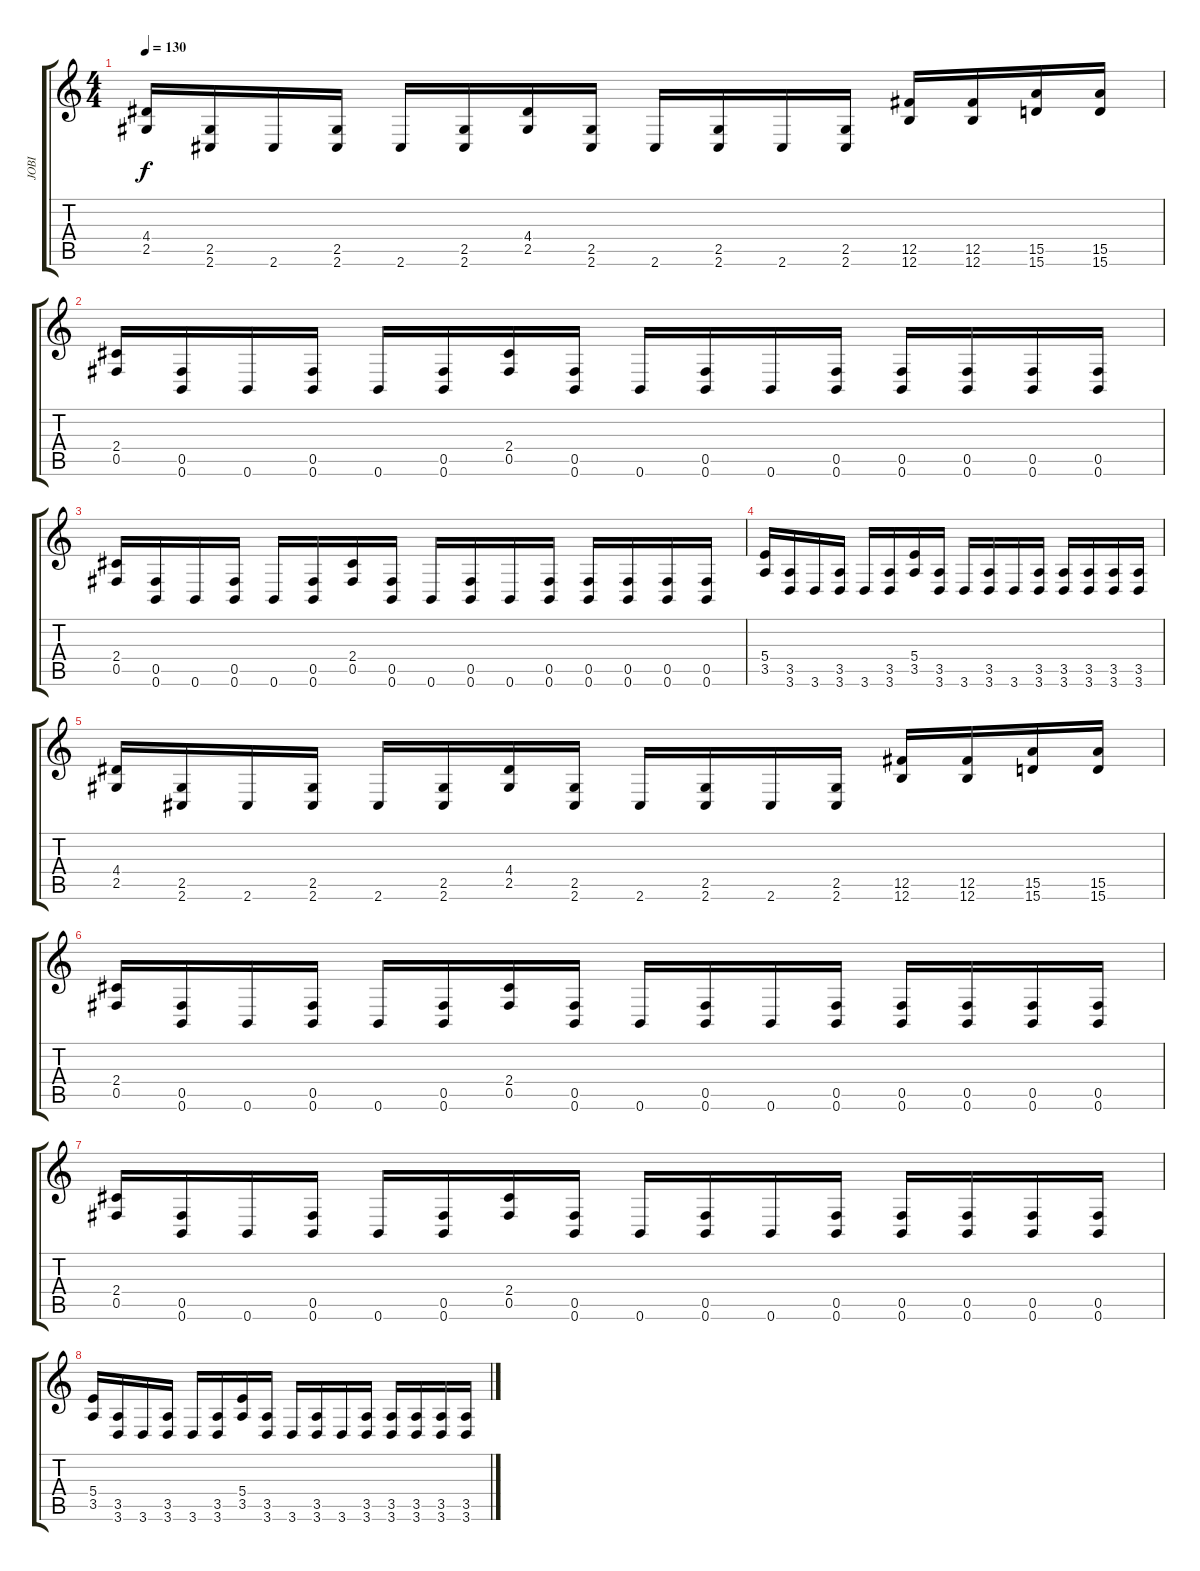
\track ("JOBI" "JOBI") {instrument distortionguitar}
\staff {score tabs}
\tuning (Db4 Ab3 E3 B2 Gb2 B1) {hide}
\ts (4 4)
\tempo 130
\clef g2
\ks c
(4.4 2.5).16{dy f} (2.5 2.6).16 2.6.16 (2.5 2.6).16 2.6.16 (2.5 2.6).16 (4.4 2.5).16 (2.5 2.6).16 2.6.16 (2.5 2.6).16 2.6.16 (2.5 2.6).16 (12.5 12.6).16 (12.5 12.6).16 (15.5 15.6).16 (15.5 15.6).16 |
(2.4 0.5).16 (0.5 0.6).16 0.6.16 (0.5 0.6).16 0.6.16 (0.5 0.6).16 (2.4 0.5).16 (0.5 0.6).16 0.6.16 (0.5 0.6).16 0.6.16 (0.5 0.6).16 (0.5 0.6).16 (0.5 0.6).16 (0.5 0.6).16 (0.5 0.6).16 |
(2.4 0.5).16 (0.5 0.6).16 0.6.16 (0.5 0.6).16 0.6.16 (0.5 0.6).16 (2.4 0.5).16 (0.5 0.6).16 0.6.16 (0.5 0.6).16 0.6.16 (0.5 0.6).16 (0.5 0.6).16 (0.5 0.6).16 (0.5 0.6).16 (0.5 0.6).16 |
(5.4 3.5).16 (3.5 3.6).16 3.6.16 (3.5 3.6).16 3.6.16 (3.5 3.6).16 (5.4 3.5).16 (3.5 3.6).16 3.6.16 (3.5 3.6).16 3.6.16 (3.5 3.6).16 (3.5 3.6).16 (3.5 3.6).16 (3.5 3.6).16 (3.5 3.6).16 |
(4.4 2.5).16 (2.5 2.6).16 2.6.16 (2.5 2.6).16 2.6.16 (2.5 2.6).16 (4.4 2.5).16 (2.5 2.6).16 2.6.16 (2.5 2.6).16 2.6.16 (2.5 2.6).16 (12.5 12.6).16 (12.5 12.6).16 (15.5 15.6).16 (15.5 15.6).16 |
(2.4 0.5).16 (0.5 0.6).16 0.6.16 (0.5 0.6).16 0.6.16 (0.5 0.6).16 (2.4 0.5).16 (0.5 0.6).16 0.6.16 (0.5 0.6).16 0.6.16 (0.5 0.6).16 (0.5 0.6).16 (0.5 0.6).16 (0.5 0.6).16 (0.5 0.6).16 |
(2.4 0.5).16 (0.5 0.6).16 0.6.16 (0.5 0.6).16 0.6.16 (0.5 0.6).16 (2.4 0.5).16 (0.5 0.6).16 0.6.16 (0.5 0.6).16 0.6.16 (0.5 0.6).16 (0.5 0.6).16 (0.5 0.6).16 (0.5 0.6).16 (0.5 0.6).16 |
(5.4 3.5).16 (3.5 3.6).16 3.6.16 (3.5 3.6).16 3.6.16 (3.5 3.6).16 (5.4 3.5).16 (3.5 3.6).16 3.6.16 (3.5 3.6).16 3.6.16 (3.5 3.6).16 (3.5 3.6).16 (3.5 3.6).16 (3.5 3.6).16 (3.5 3.6).16
